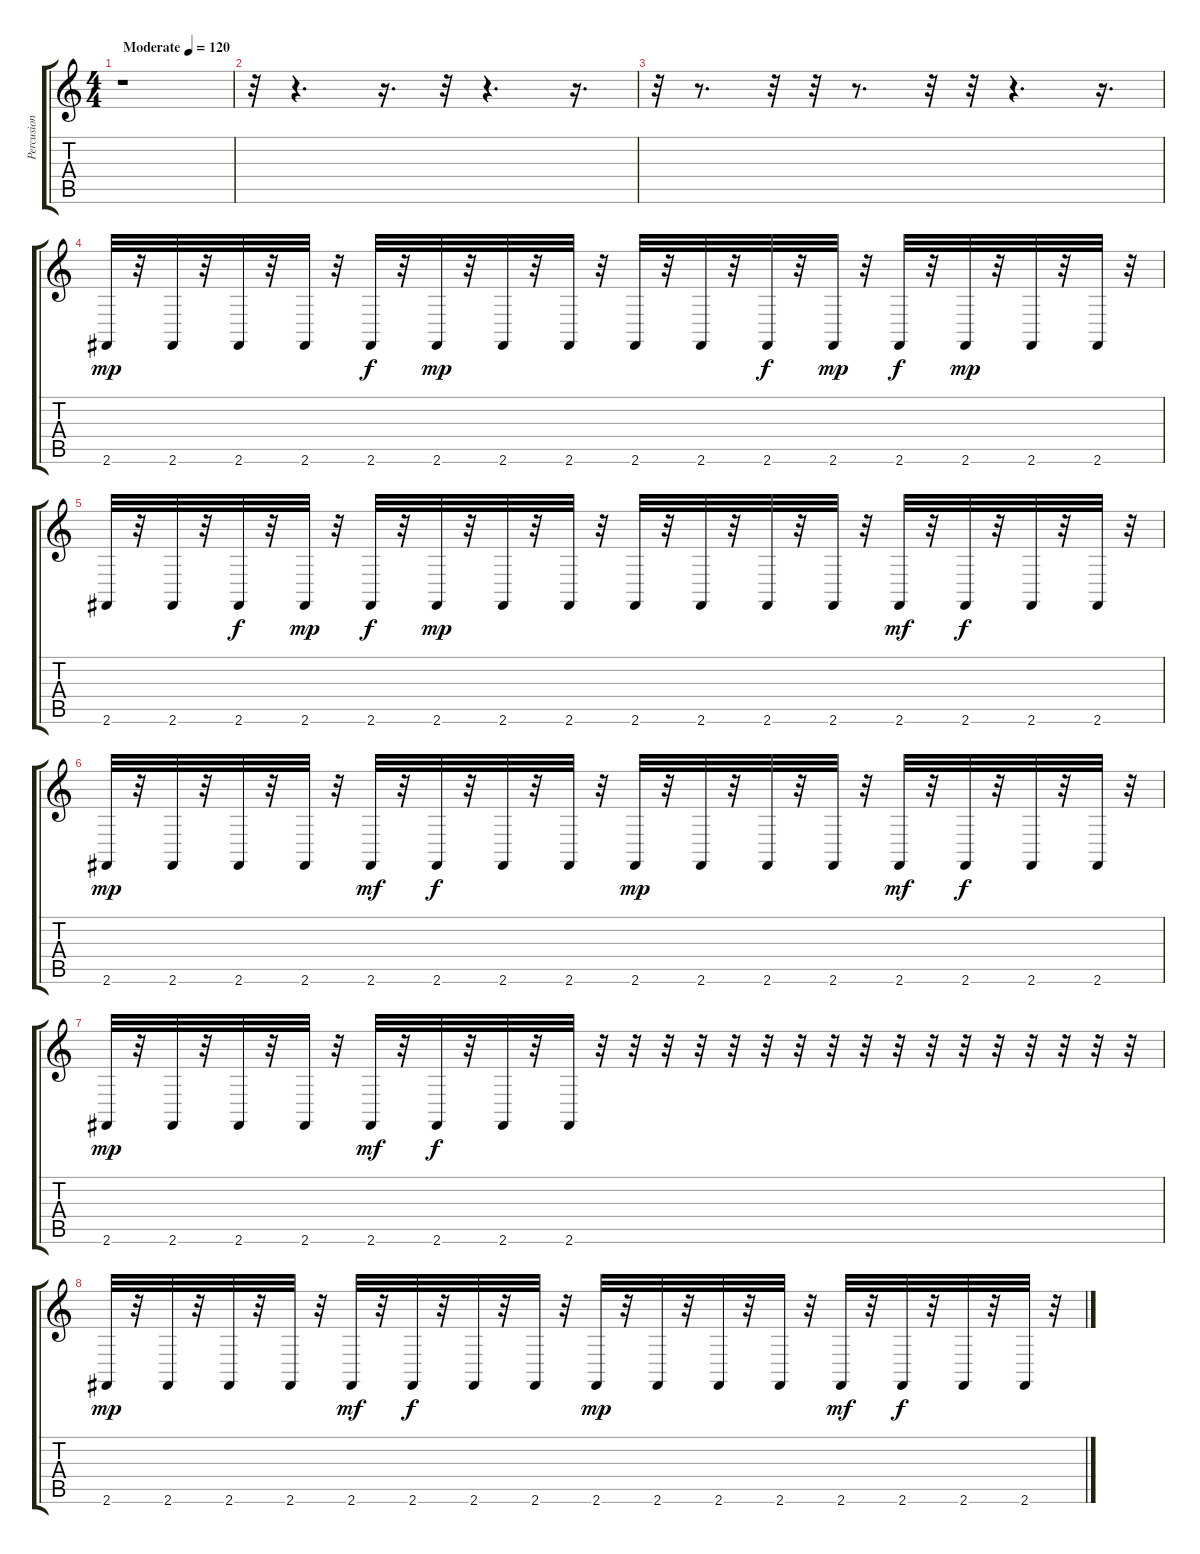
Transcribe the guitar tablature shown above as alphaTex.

\track ("Percusion" "Percusion") {instrument woodblock}
\staff {score tabs}
\tuning (E4 B3 G3 D3 A2 E2) {hide}
\ts (4 4)
\tempo (120 "Moderate")
\clef g2
\ks c
r.1{dy mp instrument woodblock} |
r.32 r.4{d} r.16{d} r.32 r.4{d} r.16{d} |
r.32 r.8{d} r.32 r.32 r.8{d} r.32 r.32 r.4{d} r.16{d} |
2.6.32 r.32 2.6.32 r.32 2.6.32 r.32 2.6.32 r.32 2.6.32{dy f} r.32 2.6.32{dy mp} r.32 2.6.32 r.32 2.6.32 r.32 2.6.32 r.32 2.6.32 r.32 2.6.32{dy f} r.32 2.6.32{dy mp} r.32 2.6.32{dy f} r.32 2.6.32{dy mp} r.32 2.6.32 r.32 2.6.32 r.32 |
2.6.32 r.32 2.6.32 r.32 2.6.32{dy f} r.32 2.6.32{dy mp} r.32 2.6.32{dy f} r.32 2.6.32{dy mp} r.32 2.6.32 r.32 2.6.32 r.32 2.6.32 r.32 2.6.32 r.32 2.6.32 r.32 2.6.32 r.32 2.6.32{dy mf} r.32 2.6.32{dy f} r.32 2.6.32 r.32 2.6.32 r.32 |
2.6.32{dy mp} r.32 2.6.32 r.32 2.6.32 r.32 2.6.32 r.32 2.6.32{dy mf} r.32 2.6.32{dy f} r.32 2.6.32 r.32 2.6.32 r.32 2.6.32{dy mp} r.32 2.6.32 r.32 2.6.32 r.32 2.6.32 r.32 2.6.32{dy mf} r.32 2.6.32{dy f} r.32 2.6.32 r.32 2.6.32 r.32 |
2.6.32{dy mp} r.32 2.6.32 r.32 2.6.32 r.32 2.6.32 r.32 2.6.32{dy mf} r.32 2.6.32{dy f} r.32 2.6.32 r.32 2.6.32 r.32 r.32 r.32 r.32 r.32 r.32 r.32 r.32 r.32 r.32 r.32 r.32 r.32 r.32 r.32 r.32 r.32 |
2.6.32{dy mp} r.32 2.6.32 r.32 2.6.32 r.32 2.6.32 r.32 2.6.32{dy mf} r.32 2.6.32{dy f} r.32 2.6.32 r.32 2.6.32 r.32 2.6.32{dy mp} r.32 2.6.32 r.32 2.6.32 r.32 2.6.32 r.32 2.6.32{dy mf} r.32 2.6.32{dy f} r.32 2.6.32 r.32 2.6.32 r.32
